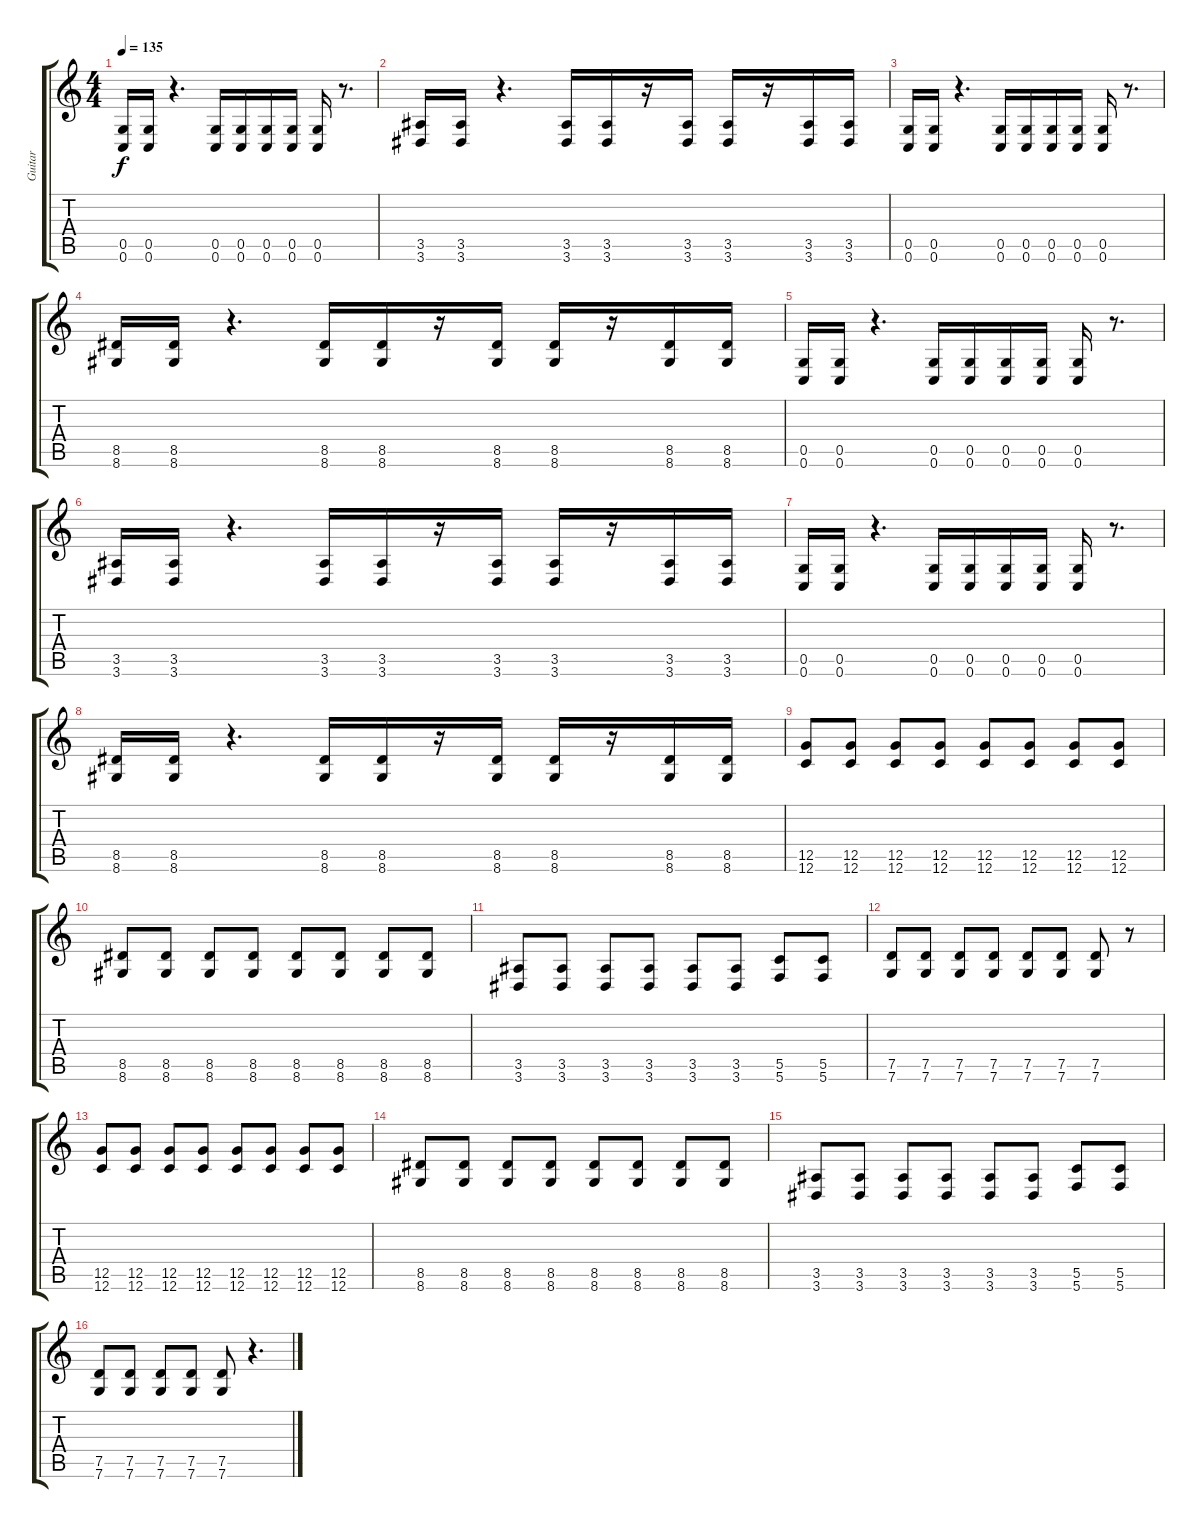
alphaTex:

\track ("Guitar" "Guitar") {instrument overdrivenguitar}
\staff {score tabs}
\tuning (D4 A3 F3 C3 G2 C2) {hide}
\ts (4 4)
\tempo 135
\clef g2
\ks c
(0.5 0.6).16{dy f} (0.5 0.6).16 r.4{d} (0.5 0.6).16 (0.5 0.6).16 (0.5 0.6).16 (0.5 0.6).16 (0.5 0.6).16 r.8{d} |
(3.5 3.6).16 (3.5 3.6).16 r.4{d} (3.5 3.6).16 (3.5 3.6).16 r.16 (3.5 3.6).16 (3.5 3.6).16 r.16 (3.5 3.6).16 (3.5 3.6).16 |
(0.5 0.6).16 (0.5 0.6).16 r.4{d} (0.5 0.6).16 (0.5 0.6).16 (0.5 0.6).16 (0.5 0.6).16 (0.5 0.6).16 r.8{d} |
(8.5 8.6).16 (8.5 8.6).16 r.4{d} (8.5 8.6).16 (8.5 8.6).16 r.16 (8.5 8.6).16 (8.5 8.6).16 r.16 (8.5 8.6).16 (8.5 8.6).16 |
(0.5 0.6).16 (0.5 0.6).16 r.4{d} (0.5 0.6).16 (0.5 0.6).16 (0.5 0.6).16 (0.5 0.6).16 (0.5 0.6).16 r.8{d} |
(3.5 3.6).16 (3.5 3.6).16 r.4{d} (3.5 3.6).16 (3.5 3.6).16 r.16 (3.5 3.6).16 (3.5 3.6).16 r.16 (3.5 3.6).16 (3.5 3.6).16 |
(0.5 0.6).16 (0.5 0.6).16 r.4{d} (0.5 0.6).16 (0.5 0.6).16 (0.5 0.6).16 (0.5 0.6).16 (0.5 0.6).16 r.8{d} |
(8.5 8.6).16 (8.5 8.6).16 r.4{d} (8.5 8.6).16 (8.5 8.6).16 r.16 (8.5 8.6).16 (8.5 8.6).16 r.16 (8.5 8.6).16 (8.5 8.6).16 |
(12.5 12.6).8 (12.5 12.6).8 (12.5 12.6).8 (12.5 12.6).8 (12.5 12.6).8 (12.5 12.6).8 (12.5 12.6).8 (12.5 12.6).8 |
(8.5 8.6).8 (8.5 8.6).8 (8.5 8.6).8 (8.5 8.6).8 (8.5 8.6).8 (8.5 8.6).8 (8.5 8.6).8 (8.5 8.6).8 |
(3.5 3.6).8 (3.5 3.6).8 (3.5 3.6).8 (3.5 3.6).8 (3.5 3.6).8 (3.5 3.6).8 (5.5 5.6).8 (5.5 5.6).8 |
(7.5 7.6).8 (7.5 7.6).8 (7.5 7.6).8 (7.5 7.6).8 (7.5 7.6).8 (7.5 7.6).8 (7.5 7.6).8 r.8 |
(12.5 12.6).8 (12.5 12.6).8 (12.5 12.6).8 (12.5 12.6).8 (12.5 12.6).8 (12.5 12.6).8 (12.5 12.6).8 (12.5 12.6).8 |
(8.5 8.6).8 (8.5 8.6).8 (8.5 8.6).8 (8.5 8.6).8 (8.5 8.6).8 (8.5 8.6).8 (8.5 8.6).8 (8.5 8.6).8 |
(3.5 3.6).8 (3.5 3.6).8 (3.5 3.6).8 (3.5 3.6).8 (3.5 3.6).8 (3.5 3.6).8 (5.5 5.6).8 (5.5 5.6).8 |
(7.5 7.6).8 (7.5 7.6).8 (7.5 7.6).8 (7.5 7.6).8 (7.5 7.6).8 r.4{d}
